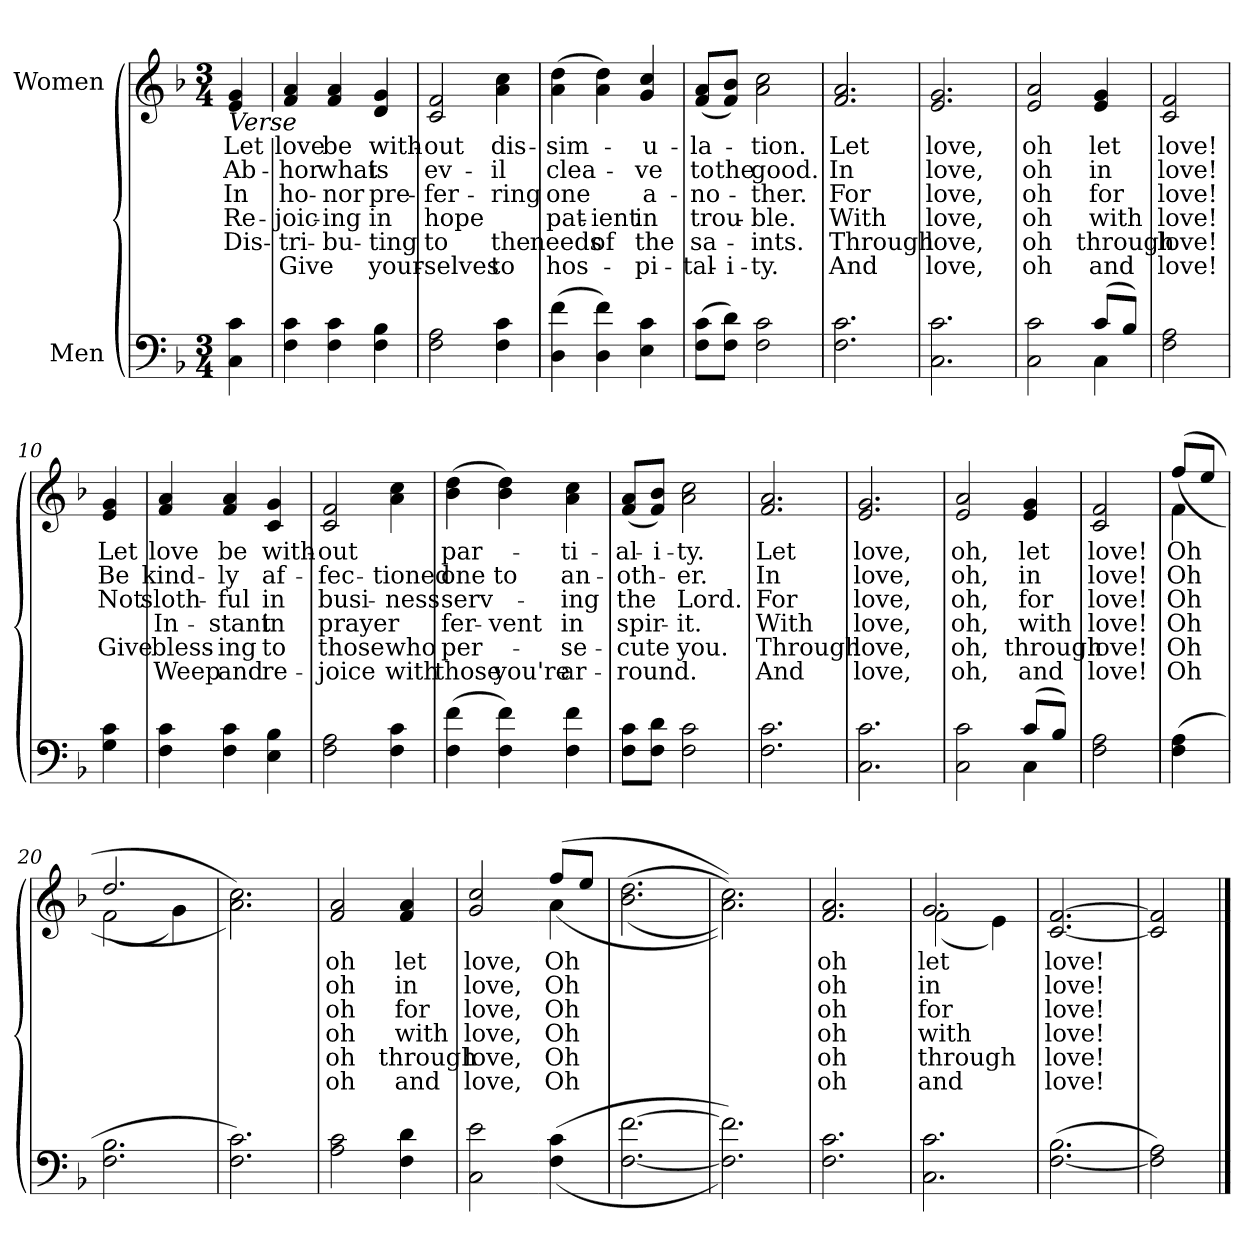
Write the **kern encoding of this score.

**kern	**kern	**text	**text	**text	**text	**text	**text
*part2	*part1	*part1	*part1	*part1	*part1	*part1	*part1
*staff2	*staff1	*staff1	*staff1	*staff1	*staff1	*staff1	*staff1
*I"Men	*I"Women	*	*	*	*	*	*
*clefF4	*clefG2	*	*	*	*	*	*
*k[b-]	*k[b-]	*	*	*	*	*	*
*M3/4	*M3/4	*	*	*	*	*	*
=1	=1	=1	=1	=1	=1	=1	=1
!	!LO:TX:b:i:t=Verse	!	!	!	!	!	!
!	!	!LO:LY:b	!LO:LY:b	!LO:LY:b	!LO:LY:b	!LO:LY:b	!
4C\ 4c\	4e/ 4g/	Let	Ab-	In	Re-	Dis-	.
=2	=2	=2	=2	=2	=2	=2	=2
!	!	!LO:LY:b	!LO:LY:b	!LO:LY:b	!LO:LY:b	!LO:LY:b	!LO:LY:b
4F\ 4c\	4f/ 4a/	love	-hor	ho-	-joic-	-tri-	Give
!	!	!LO:LY:b	!LO:LY:b	!LO:LY:b	!LO:LY:b	!LO:LY:b	!
4F\ 4c\	4f/ 4a/	be	what	-nor	-ing	-bu-	.
!	!	!LO:LY:b	!LO:LY:b	!LO:LY:b	!LO:LY:b	!LO:LY:b	!LO:LY:b
4F\ 4B-\	4d/ 4g/	with-	is	pre-	in	-ting	your-
=3	=3	=3	=3	=3	=3	=3	=3
!	!	!LO:LY:b	!LO:LY:b	!LO:LY:b	!LO:LY:b	!LO:LY:b	!LO:LY:b
2F\ 2A\	2c/ 2f/	-out	ev-	-fer-	hope	to	-selves
!	!	!LO:LY:b	!LO:LY:b	!LO:LY:b	!	!LO:LY:b	!LO:LY:b
4F\ 4c\	4a\ 4cc\	dis-	-il	-ring	.	the	to
=4	=4	=4	=4	=4	=4	=4	=4
!	!	!LO:LY:b	!LO:LY:b	!LO:LY:b	!LO:LY:b	!LO:LY:b	!LO:LY:b
(>4D\ 4f\	(>4a\ 4dd\	-sim-	clea-	one	pat-	needs	hos-
!	!	!	!	!	!LO:LY:b	!LO:LY:b	!
4D\ 4f\)	4a\ 4dd\)	.	.	.	-ient	of	.
!	!	!LO:LY:b	!LO:LY:b	!LO:LY:b	!LO:LY:b	!LO:LY:b	!LO:LY:b
4E\ 4c\	4g/ 4cc/	-u-	-ve	a-	in	the	-pi-
=5	=5	=5	=5	=5	=5	=5	=5
!	!	!LO:LY:b	!LO:LY:b	!LO:LY:b	!LO:LY:b	!LO:LY:b	!LO:LY:b
(>8F\ 8c\L	(<8f/ 8a/L	-la-	to	-no-	trou-	sa-	-tal-
!	!	!	!LO:LY:b	!	!	!	!LO:LY:b
8F\ 8d\J)	8f/ 8b-/J)	.	the	.	.	.	-i-
!	!	!LO:LY:b	!LO:LY:b	!LO:LY:b	!LO:LY:b	!LO:LY:b	!LO:LY:b
2F\ 2c\	2a\ 2cc\	-tion.	good.	-ther.	-ble.	-ints.	-ty.
!!LO:LB:g=z
=6	=6	=6	=6	=6	=6	=6	=6
!	!	!LO:LY:b	!LO:LY:b	!LO:LY:b	!LO:LY:b	!LO:LY:b	!LO:LY:b
2.F\ 2.c\	2.f/ 2.a/	Let	In	For	With	Through	And
=7	=7	=7	=7	=7	=7	=7	=7
!	!	!LO:LY:b	!LO:LY:b	!LO:LY:b	!LO:LY:b	!LO:LY:b	!LO:LY:b
2.C\ 2.c\	2.e/ 2.g/	love,	love,	love,	love,	love,	love,
=8	=8	=8	=8	=8	=8	=8	=8
*^	*	*	*	*	*	*	*
!	!	!	!LO:LY:b	!LO:LY:b	!LO:LY:b	!LO:LY:b	!LO:LY:b	!LO:LY:b
2C\ 2c\	2ryy	2e/ 2a/	oh	oh	oh	oh	oh	oh
!	!	!	!LO:LY:b	!LO:LY:b	!LO:LY:b	!LO:LY:b	!LO:LY:b	!LO:LY:b
(>8c/L	4C\	4e/ 4g/	let	in	for	with	through	and
8B-/J)	.	.	.	.	.	.	.	.
*v	*v	*	*	*	*	*	*	*
=9	=9	=9	=9	=9	=9	=9	=9
!	!	!LO:LY:b	!LO:LY:b	!LO:LY:b	!LO:LY:b	!LO:LY:b	!LO:LY:b
2F\ 2A\	2c/ 2f/	love!	love!	love!	love!	love!	love!
!!LO:LB:g=z
=10	=10	=10	=10	=10	=10	=10	=10
!	!	!LO:LY:b	!LO:LY:b	!LO:LY:b	!	!LO:LY:b	!
4G\ 4c\	4e/ 4g/	Let	Be	Not	.	Give	.
=11	=11	=11	=11	=11	=11	=11	=11
!	!	!LO:LY:b	!LO:LY:b	!LO:LY:b	!LO:LY:b	!LO:LY:b	!LO:LY:b
4F\ 4c\	4f/ 4a/	love	kind-	sloth-	In-	bless-	Weep
!	!	!LO:LY:b	!LO:LY:b	!LO:LY:b	!LO:LY:b	!LO:LY:b	!LO:LY:b
4F\ 4c\	4f/ 4a/	be	-ly	-ful	-stant	-ing	and
!	!	!LO:LY:b	!LO:LY:b	!LO:LY:b	!LO:LY:b	!LO:LY:b	!LO:LY:b
4E\ 4B-\	4c/ 4g/	with-	af-	in	in	to	re-
=12	=12	=12	=12	=12	=12	=12	=12
!	!	!LO:LY:b	!LO:LY:b	!LO:LY:b	!LO:LY:b	!LO:LY:b	!LO:LY:b
2F\ 2A\	2c/ 2f/	-out	-fec-	busi-	prayer	those	-joice
!	!	!	!LO:LY:b	!LO:LY:b	!	!LO:LY:b	!LO:LY:b
4F\ 4c\	4a\ 4cc\	.	-tioned	-ness	.	who	with
=13	=13	=13	=13	=13	=13	=13	=13
!	!	!LO:LY:b	!LO:LY:b	!LO:LY:b	!LO:LY:b	!LO:LY:b	!LO:LY:b
(>4F\ 4f\	(>4b-\ 4dd\	par-	one	serv-	fer-	per-	those
!	!	!	!LO:LY:b	!	!LO:LY:b	!	!LO:LY:b
4F\ 4f\)	4b-\ 4dd\)	.	to	.	-vent	.	you're
!	!	!LO:LY:b	!LO:LY:b	!LO:LY:b	!LO:LY:b	!LO:LY:b	!LO:LY:b
4F\ 4f\	4a\ 4cc\	-ti-	an-	-ing	in	-se-	ar-
=14	=14	=14	=14	=14	=14	=14	=14
!	!	!LO:LY:b	!LO:LY:b	!LO:LY:b	!LO:LY:b	!LO:LY:b	!LO:LY:b
8F\ 8c\L	(<8f/ 8a/L	-al-	-oth-	the	spir-	-cute	-round.
!	!	!LO:LY:b	!	!	!	!	!
8F\ 8d\J	8f/ 8b-/J)	-i-	.	.	.	.	.
!	!	!LO:LY:b	!LO:LY:b	!LO:LY:b	!LO:LY:b	!LO:LY:b	!
2F\ 2c\	2a\ 2cc\	-ty.	-er.	Lord.	-it.	you.	.
!!LO:LB:g=z
=15	=15	=15	=15	=15	=15	=15	=15
!	!	!LO:LY:b	!LO:LY:b	!LO:LY:b	!LO:LY:b	!LO:LY:b	!LO:LY:b
2.F\ 2.c\	2.f/ 2.a/	Let	In	For	With	Through	And
=16	=16	=16	=16	=16	=16	=16	=16
!	!	!LO:LY:b	!LO:LY:b	!LO:LY:b	!LO:LY:b	!LO:LY:b	!LO:LY:b
2.C\ 2.c\	2.e/ 2.g/	love,	love,	love,	love,	love,	love,
=17	=17	=17	=17	=17	=17	=17	=17
*^	*	*	*	*	*	*	*
!	!	!	!LO:LY:b	!LO:LY:b	!LO:LY:b	!LO:LY:b	!LO:LY:b	!LO:LY:b
2C\ 2c\	2ryy	2e/ 2a/	oh,	oh,	oh,	oh,	oh,	oh,
!	!	!	!LO:LY:b	!LO:LY:b	!LO:LY:b	!LO:LY:b	!LO:LY:b	!LO:LY:b
(>8c/L	4C\	4e/ 4g/	let	in	for	with	through	and
8B-/J)	.	.	.	.	.	.	.	.
*v	*v	*	*	*	*	*	*	*
=18	=18	=18	=18	=18	=18	=18	=18
!	!	!LO:LY:b	!LO:LY:b	!LO:LY:b	!LO:LY:b	!LO:LY:b	!LO:LY:b
2F\ 2A\	2c/ 2f/	love!	love!	love!	love!	love!	love!
!!LO:LB:g=z
=19	=19	=19	=19	=19	=19	=19	=19
!	!	!LO:LY:b	!LO:LY:b	!LO:LY:b	!LO:LY:b	!LO:LY:b	!LO:LY:b
*	*^	*	*	*	*	*	*
(>4F\ 4A\	(>(>8ff/L	4f\	Oh	Oh	Oh	Oh	Oh	Oh
.	8ee/J	.	.	.	.	.	.	.
=20	=20	=20	=20	=20	=20	=20	=20	=20
2.F\ 2.B-\	2.dd/	(<2f\	.	.	.	.	.	.
.	.	4g\)	.	.	.	.	.	.
*	*v	*v	*	*	*	*	*	*
=21	=21	=21	=21	=21	=21	=21	=21
2.F\ 2.c\)	2.a\ 2.cc\))	.	.	.	.	.	.
=22	=22	=22	=22	=22	=22	=22	=22
!	!	!LO:LY:b	!LO:LY:b	!LO:LY:b	!LO:LY:b	!LO:LY:b	!LO:LY:b
2A\ 2c\	2f/ 2a/	oh	oh	oh	oh	oh	oh
!	!	!LO:LY:b	!LO:LY:b	!LO:LY:b	!LO:LY:b	!LO:LY:b	!LO:LY:b
4F\ 4d\	4f/ 4a/	let	in	for	with	through	and
=22X1	=22X1	=22X1	=22X1	=22X1	=22X1	=22X1	=22X1
!	!	!LO:LY:b	!LO:LY:b	!LO:LY:b	!LO:LY:b	!LO:LY:b	!LO:LY:b
2C\ 2e\	2g/ 2cc/	love,	love,	love,	love,	love,	love,
!!LO:LB:g=z
=23-	=23-	=23-	=23-	=23-	=23-	=23-	=23-
!	!	!LO:LY:b	!LO:LY:b	!LO:LY:b	!LO:LY:b	!LO:LY:b	!LO:LY:b
*	*^	*	*	*	*	*	*
(>(>4F\ 4c\	(>(>8ff/L	4a\	Oh	Oh	Oh	Oh	Oh	Oh
.	8ee/J	.	.	.	.	.	.	.
*	*v	*v	*	*	*	*	*	*
=24	=24	=24	=24	=24	=24	=24	=24
[2.F\ [2.f\	(<(>2.b-\ 2.dd\	.	.	.	.	.	.
=25	=25	=25	=25	=25	=25	=25	=25
2.F\] 2.f\]))	2.a\ 2.cc\))))	.	.	.	.	.	.
=26	=26	=26	=26	=26	=26	=26	=26
!	!	!LO:LY:b	!LO:LY:b	!LO:LY:b	!LO:LY:b	!LO:LY:b	!LO:LY:b
2.F\ 2.c\	2.f/ 2.a/	oh	oh	oh	oh	oh	oh
=27	=27	=27	=27	=27	=27	=27	=27
!	!	!LO:LY:b	!LO:LY:b	!LO:LY:b	!LO:LY:b	!LO:LY:b	!LO:LY:b
*	*^	*	*	*	*	*	*
2.C\ 2.c\	2.g/	(<2f\	let	in	for	with	through	and
.	.	4e\)	.	.	.	.	.	.
=28	=28	=28	=28	=28	=28	=28	=28	=28
!	!	!	!LO:LY:b	!LO:LY:b	!LO:LY:b	!LO:LY:b	!LO:LY:b	!LO:LY:b
*	*v	*v	*	*	*	*	*	*
(>[2.F\ 2.B-\	[2.c/ [2.f/	love!	love!	love!	love!	love!	love!
=29	=29	=29	=29	=29	=29	=29	=29
2F\] 2A\)	2c/] 2f/]	.	.	.	.	.	.
==	==	==	==	==	==	==	==
*-	*-	*-	*-	*-	*-	*-	*-
